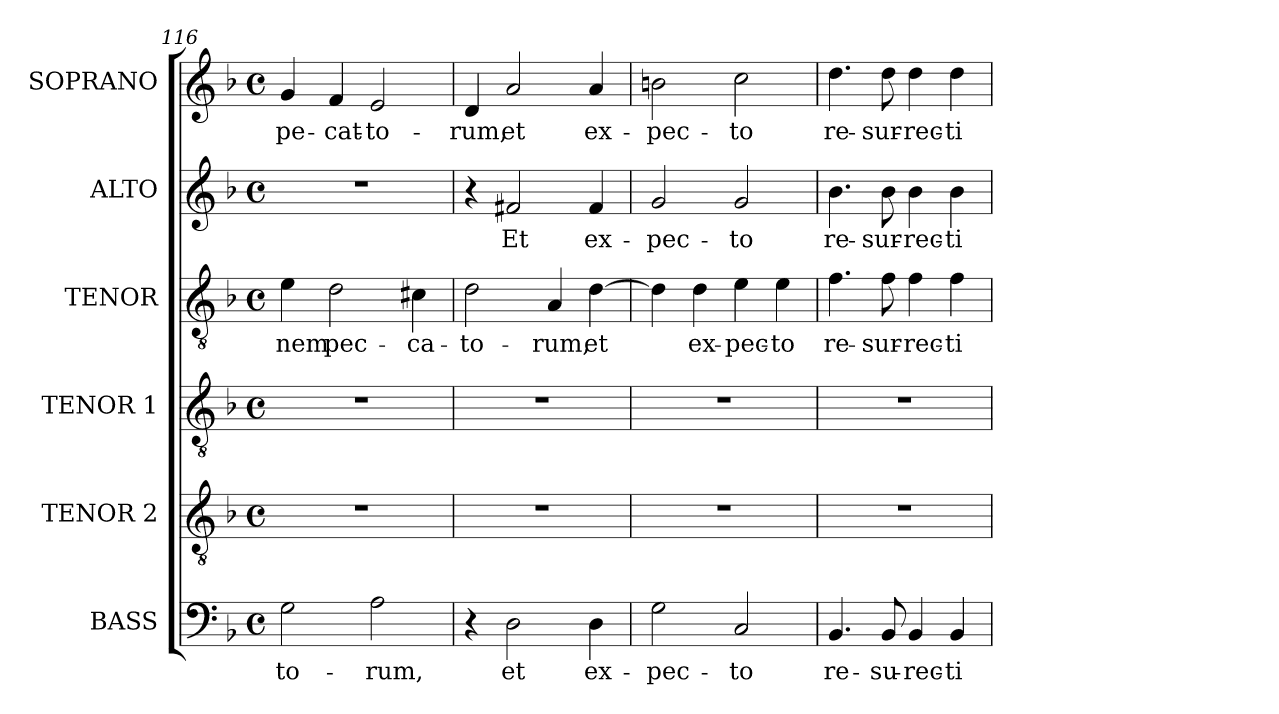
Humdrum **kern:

**kern	**text	**kern	**kern	**kern	**text	**kern	**text	**kern	**text
*part6	*part6	*part5	*part4	*part3	*part3	*part2	*part2	*part1	*part1
*staff6	*staff6	*staff5	*staff4	*staff3	*staff3	*staff2	*staff2	*staff1	*staff1
*I"BASS	*	*I"TENOR 2	*I"TENOR 1	*I"TENOR	*	*I"ALTO	*	*I"SOPRANO	*
*I'B.	*	*I'T2.	*I'T1.	*I'T.	*	*I'A.	*	*I'S.	*
*clefF4	*	*clefGv2	*clefGv2	*clefGv2	*	*clefG2	*	*clefG2	*
*	*	*ITrd7c12	*ITrd7c12	*ITrd7c12	*	*	*	*	*
*k[b-]	*	*k[b-]	*k[b-]	*k[b-]	*	*k[b-]	*	*k[b-]	*
*F:	*	*F:	*F:	*F:	*	*F:	*	*F:	*
*M4/4	*	*M4/4	*M4/4	*M4/4	*	*M4/4	*	*M4/4	*
*met(c)	*	*met(c)	*met(c)	*met(c)	*	*met(c)	*	*met(c)	*
=116	=116	=116	=116	=116	=116	=116	=116	=116	=116
!	!LO:LY:b:color=#000000	!	!	!	!	!	!	!	!
!	!	!	!	!	!LO:LY:b:color=#000000	!	!	!	!
!	!	!	!	!	!	!	!	!	!LO:LY:b:color=#000000
2Gi\	-to-	1r	1r	4Ei\	-nem	1r	.	4gi/	pe-
!	!	!	!	!	!LO:LY:b:color=#000000	!	!	!	!
!	!	!	!	!	!	!	!	!	!LO:LY:b:color=#000000
.	.	.	.	2Di\	pec-	.	.	4fi/	-cat-
!	!LO:LY:b:color=#000000	!	!	!	!	!	!	!	!
!	!	!	!	!	!	!	!	!	!LO:LY:b:color=#000000
2Ai\	-rum,	.	.	.	.	.	.	2ei/	-to-
!	!	!	!	!	!LO:LY:b:color=#000000	!	!	!	!
.	.	.	.	4C#Xi\	-ca-	.	.	.	.
=117	=117	=117	=117	=117	=117	=117	=117	=117	=117
!	!	!	!	!	!LO:LY:b:color=#000000	!	!	!	!
!	!	!	!	!	!	!	!	!	!LO:LY:b:color=#000000
4r	.	1r	1r	2Di\	-to-	4r	.	4di/	-rum,
!	!LO:LY:b:color=#000000	!	!	!	!	!	!	!	!
!	!	!	!	!	!	!	!LO:LY:b:color=#000000	!	!
!	!	!	!	!	!	!	!	!	!LO:LY:b:color=#000000
2Di\	et	.	.	.	.	2f#Xi/	Et	2ai/	et
!	!	!	!	!	!LO:LY:b:color=#000000	!	!	!	!
.	.	.	.	4AAi/	-rum,	.	.	.	.
!	!LO:LY:b:color=#000000	!	!	!	!	!	!	!	!
!	!	!	!	!	!LO:LY:b:color=#000000	!	!	!	!
!	!	!	!	!	!	!	!LO:LY:b:color=#000000	!	!
!	!	!	!	!	!	!	!	!	!LO:LY:b:color=#000000
4Di\	ex-	.	.	[4Di\	et	4f#i/	ex-	4ai/	ex-
=118	=118	=118	=118	=118	=118	=118	=118	=118	=118
!	!LO:LY:b:color=#000000	!	!	!	!	!	!	!	!
!	!	!	!	!	!	!	!LO:LY:b:color=#000000	!	!
!	!	!	!	!	!	!	!	!	!LO:LY:b:color=#000000
2Gi\	-pec-	1r	1r	4Di\]	.	2gi/	-pec-	2bni\	-pec-
!	!	!	!	!	!LO:LY:b:color=#000000	!	!	!	!
.	.	.	.	4Di\	ex-	.	.	.	.
!	!LO:LY:b:color=#000000	!	!	!	!	!	!	!	!
!	!	!	!	!	!LO:LY:b:color=#000000	!	!	!	!
!	!	!	!	!	!	!	!LO:LY:b:color=#000000	!	!
!	!	!	!	!	!	!	!	!	!LO:LY:b:color=#000000
2Ci/	-to	.	.	4Ei\	-pec-	2gi/	-to	2cci\	-to
!	!	!	!	!	!LO:LY:b:color=#000000	!	!	!	!
.	.	.	.	4Ei\	-to	.	.	.	.
!!LO:LB:g=z
=119	=119	=119	=119	=119	=119	=119	=119	=119	=119
!	!LO:LY:b:color=#000000	!	!	!	!	!	!	!	!
!	!	!	!	!	!LO:LY:b:color=#000000	!	!	!	!
!	!	!	!	!	!	!	!LO:LY:b:color=#000000	!	!
!	!	!	!	!	!	!	!	!	!LO:LY:b:color=#000000
4.BB-i/	re-	1r	1r	4.Fi\	re-	4.b-i\	re-	4.ddi\	re-
!	!LO:LY:b:color=#000000	!	!	!	!	!	!	!	!
!	!	!	!	!	!LO:LY:b:color=#000000	!	!	!	!
!	!	!	!	!	!	!	!LO:LY:b:color=#000000	!	!
!	!	!	!	!	!	!	!	!	!LO:LY:b:color=#000000
8BB-i/	-su-	.	.	8Fi\	-sur-	8b-i\	-sur-	8ddi\	-sur-
!	!LO:LY:b:color=#000000	!	!	!	!	!	!	!	!
!	!	!	!	!	!LO:LY:b:color=#000000	!	!	!	!
!	!	!	!	!	!	!	!LO:LY:b:color=#000000	!	!
!	!	!	!	!	!	!	!	!	!LO:LY:b:color=#000000
4BB-i/	-rec-	.	.	4Fi\	-rec-	4b-i\	-rec-	4ddi\	-rec-
!	!LO:LY:b:color=#000000	!	!	!	!	!	!	!	!
!	!	!	!	!	!LO:LY:b:color=#000000	!	!	!	!
!	!	!	!	!	!	!	!LO:LY:b:color=#000000	!	!
!	!	!	!	!	!	!	!	!	!LO:LY:b:color=#000000
4BB-i/	-ti-	.	.	4Fi\	-ti-	4b-i\	-ti-	4ddi\	-ti-
=	=	=	=	=	=	=	=	=	=
*-	*-	*-	*-	*-	*-	*-	*-	*-	*-
